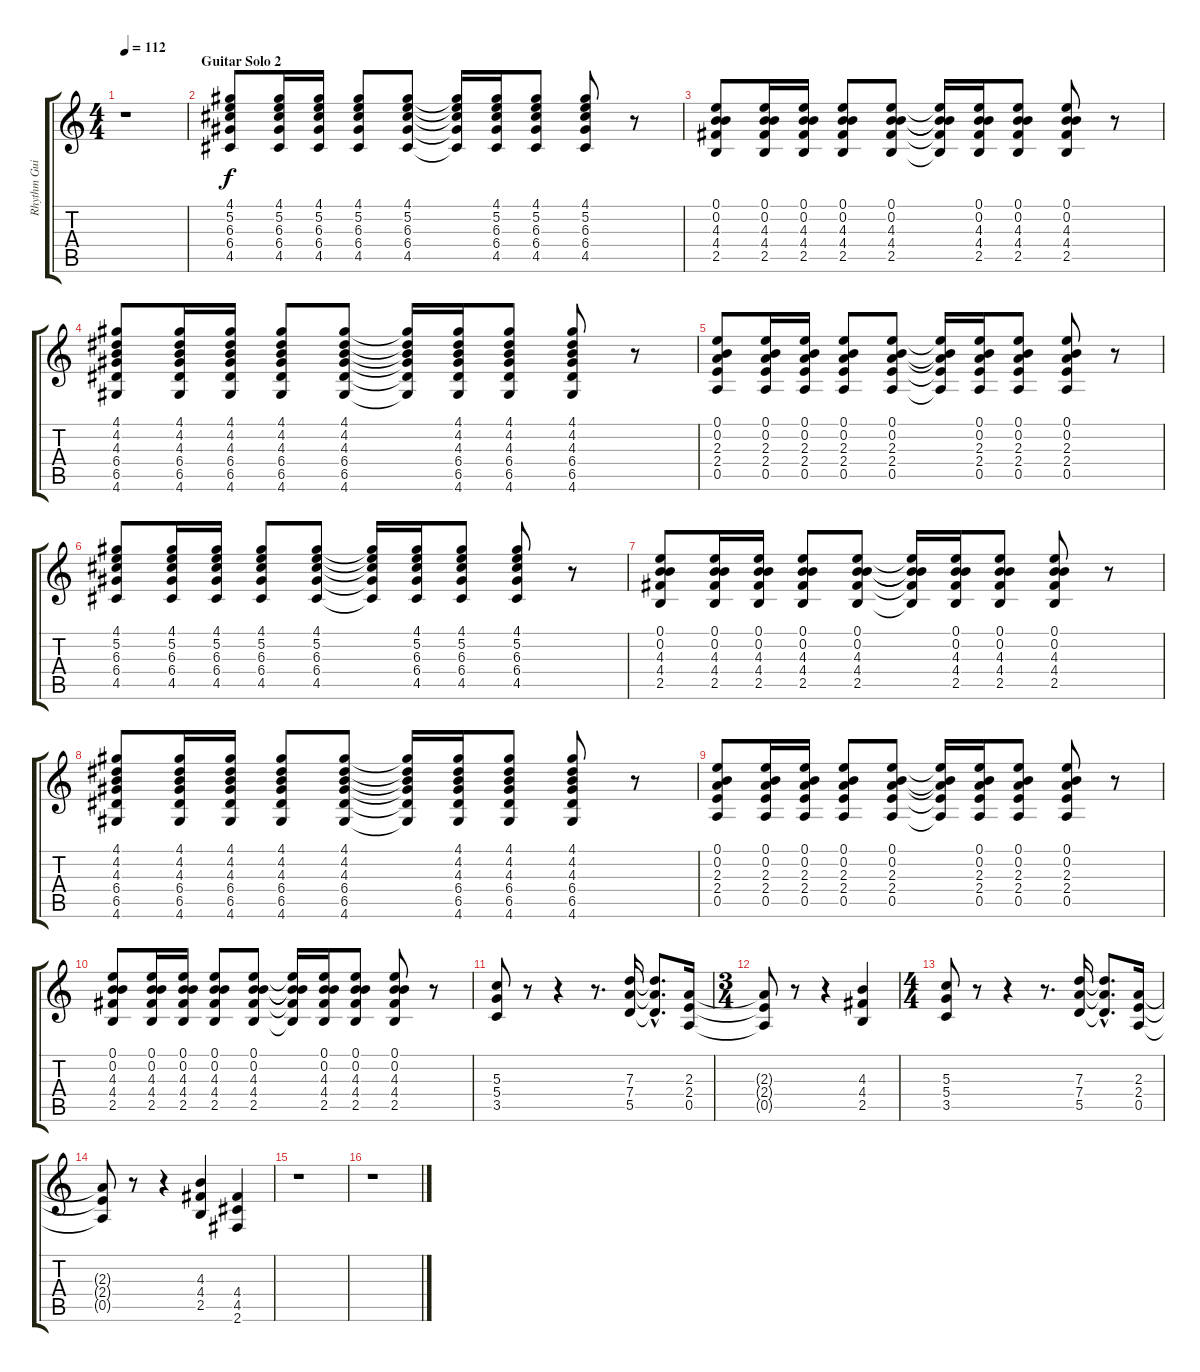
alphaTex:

\track ("Rhythm Guitar" "Rhythm Gui") {instrument distortionguitar}
\staff {score tabs}
\tuning (E4 B3 G3 D3 A2 E2) {hide}
\ts (4 4)
\tempo 112
\clef g2
\ks c
r.1{dy f} |
\section ("" "Guitar Solo 2")
(4.1 5.2 6.3 6.4 4.5).8 (4.1 5.2 6.3 6.4 4.5).16 (4.1 5.2 6.3 6.4 4.5).16 (4.1 5.2 6.3 6.4 4.5).8 (4.1 5.2 6.3 6.4 4.5).8 (4.1{t} 5.2{t} 6.3{t} 6.4{t} 4.5{t}).16 (4.1 5.2 6.3 6.4 4.5).16 (4.1 5.2 6.3 6.4 4.5).8 (4.1 5.2 6.3 6.4 4.5).8 r.8 |
(0.1 0.2 4.3 4.4 2.5).8 (0.1 0.2 4.3 4.4 2.5).16 (0.1 0.2 4.3 4.4 2.5).16 (0.1 0.2 4.3 4.4 2.5).8 (0.1 0.2 4.3 4.4 2.5).8 (0.1{t} 0.2{t} 4.3{t} 4.4{t} 2.5{t}).16 (0.1 0.2 4.3 4.4 2.5).16 (0.1 0.2 4.3 4.4 2.5).8 (0.1 0.2 4.3 4.4 2.5).8 r.8 |
(4.1 4.2 4.3 6.4 6.5 4.6).8 (4.1 4.2 4.3 6.4 6.5 4.6).16 (4.1 4.2 4.3 6.4 6.5 4.6).16 (4.1 4.2 4.3 6.4 6.5 4.6).8 (4.1 4.2 4.3 6.4 6.5 4.6).8 (4.1{t} 4.2{t} 4.3{t} 6.4{t} 6.5{t} 4.6{t}).16 (4.1 4.2 4.3 6.4 6.5 4.6).16 (4.1 4.2 4.3 6.4 6.5 4.6).8 (4.1 4.2 4.3 6.4 6.5 4.6).8 r.8 |
(0.1 0.2 2.3 2.4 0.5).8 (0.1 0.2 2.3 2.4 0.5).16 (0.1 0.2 2.3 2.4 0.5).16 (0.1 0.2 2.3 2.4 0.5).8 (0.1 0.2 2.3 2.4 0.5).8 (0.1{t} 0.2{t} 2.3{t} 2.4{t} 0.5{t}).16 (0.1 0.2 2.3 2.4 0.5).16 (0.1 0.2 2.3 2.4 0.5).8 (0.1 0.2 2.3 2.4 0.5).8 r.8 |
(4.1 5.2 6.3 6.4 4.5).8 (4.1 5.2 6.3 6.4 4.5).16 (4.1 5.2 6.3 6.4 4.5).16 (4.1 5.2 6.3 6.4 4.5).8 (4.1 5.2 6.3 6.4 4.5).8 (4.1{t} 5.2{t} 6.3{t} 6.4{t} 4.5{t}).16 (4.1 5.2 6.3 6.4 4.5).16 (4.1 5.2 6.3 6.4 4.5).8 (4.1 5.2 6.3 6.4 4.5).8 r.8 |
(0.1 0.2 4.3 4.4 2.5).8 (0.1 0.2 4.3 4.4 2.5).16 (0.1 0.2 4.3 4.4 2.5).16 (0.1 0.2 4.3 4.4 2.5).8 (0.1 0.2 4.3 4.4 2.5).8 (0.1{t} 0.2{t} 4.3{t} 4.4{t} 2.5{t}).16 (0.1 0.2 4.3 4.4 2.5).16 (0.1 0.2 4.3 4.4 2.5).8 (0.1 0.2 4.3 4.4 2.5).8 r.8 |
(4.1 4.2 4.3 6.4 6.5 4.6).8 (4.1 4.2 4.3 6.4 6.5 4.6).16 (4.1 4.2 4.3 6.4 6.5 4.6).16 (4.1 4.2 4.3 6.4 6.5 4.6).8 (4.1 4.2 4.3 6.4 6.5 4.6).8 (4.1{t} 4.2{t} 4.3{t} 6.4{t} 6.5{t} 4.6{t}).16 (4.1 4.2 4.3 6.4 6.5 4.6).16 (4.1 4.2 4.3 6.4 6.5 4.6).8 (4.1 4.2 4.3 6.4 6.5 4.6).8 r.8 |
(0.1 0.2 2.3 2.4 0.5).8 (0.1 0.2 2.3 2.4 0.5).16 (0.1 0.2 2.3 2.4 0.5).16 (0.1 0.2 2.3 2.4 0.5).8 (0.1 0.2 2.3 2.4 0.5).8 (0.1{t} 0.2{t} 2.3{t} 2.4{t} 0.5{t}).16 (0.1 0.2 2.3 2.4 0.5).16 (0.1 0.2 2.3 2.4 0.5).8 (0.1 0.2 2.3 2.4 0.5).8 r.8 |
(0.1 0.2 4.3 4.4 2.5).8 (0.1 0.2 4.3 4.4 2.5).16 (0.1 0.2 4.3 4.4 2.5).16 (0.1 0.2 4.3 4.4 2.5).8 (0.1 0.2 4.3 4.4 2.5).8 (0.1{t} 0.2{t} 4.3{t} 4.4{t} 2.5{t}).16 (0.1 0.2 4.3 4.4 2.5).16 (0.1 0.2 4.3 4.4 2.5).8 (0.1 0.2 4.3 4.4 2.5).8 r.8 |
(5.3 5.4 3.5).8 r.8 r.4 r.8{d} (7.3 7.4 5.5).16 (7.3{hac t} 7.4{hac t} 5.5{hac t}).8{d} (2.3 2.4 0.5).16 |
\ts (3 4)
(2.3{t} 2.4{t} 0.5{t}).8 r.8 r.4 (4.3 4.4 2.5).4 |
\ts (4 4)
(5.3 5.4 3.5).8 r.8 r.4 r.8{d} (7.3 7.4 5.5).16 (7.3{hac t} 7.4{hac t} 5.5{hac t}).8{d} (2.3 2.4 0.5).16 |
(2.3{t} 2.4{t} 0.5{t}).8 r.8 r.4 (4.3 4.4 2.5).4 (4.4 4.5 2.6).4 |
r.1 |
r.1
